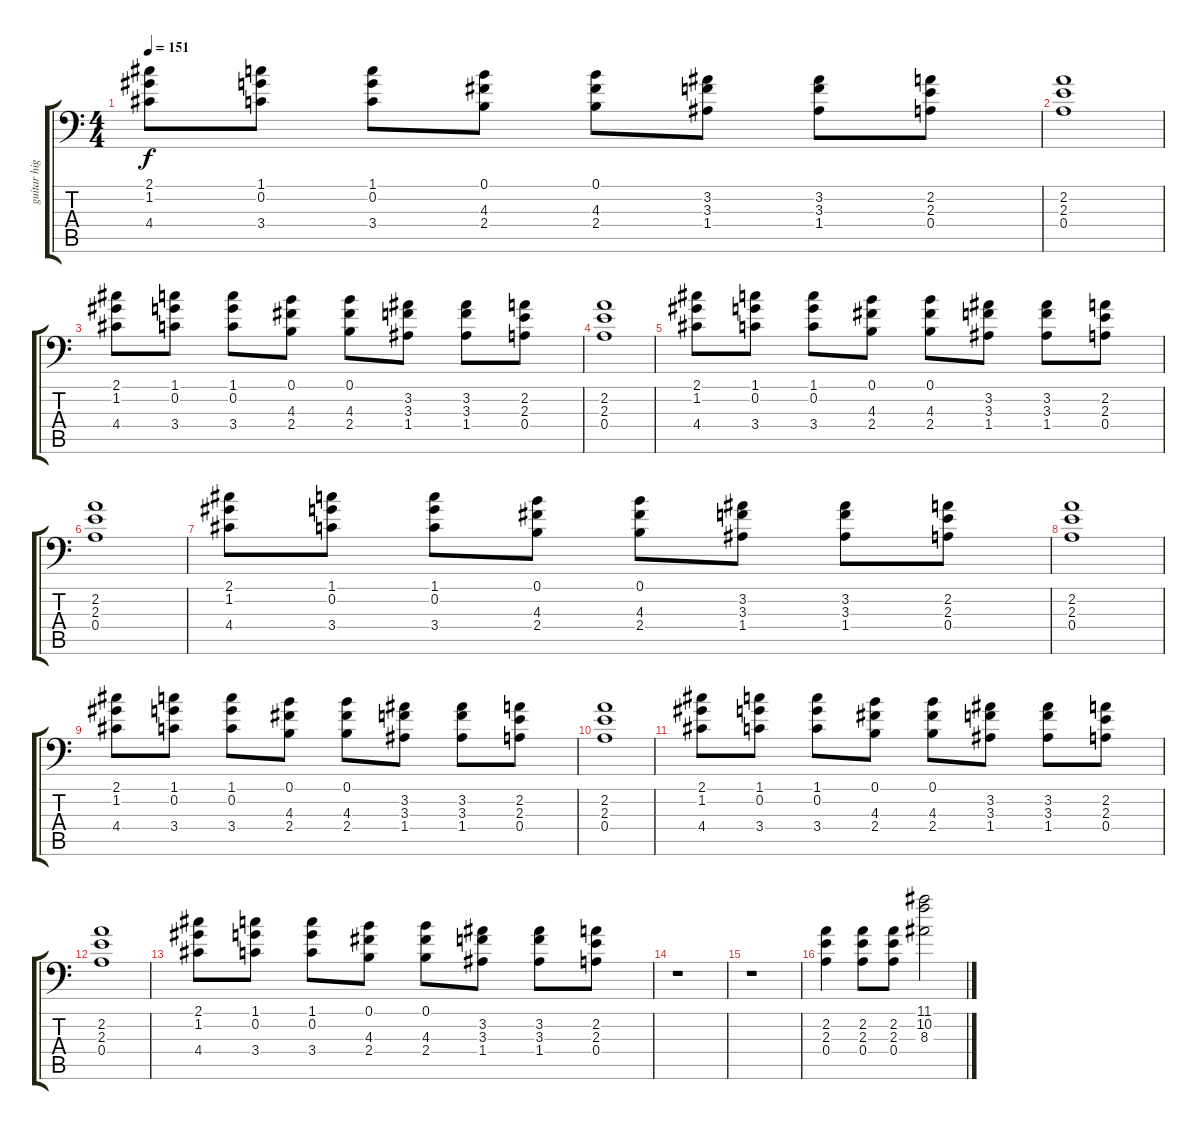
\track ("guitar high" "guitar hig") {instrument overdrivenguitar}
\staff {score tabs}
\tuning (B3 G3 D3 A2 E2 A1) {hide}
\ts (4 4)
\tempo 151
\clef f4
\ks c
(2.1 1.2 4.4).8{dy f} (1.1 0.2 3.4).8 (1.1 0.2 3.4).8 (0.1 4.3 2.4).8 (0.1 4.3 2.4).8 (3.2 3.3 1.4).8 (3.2 3.3 1.4).8 (2.2 2.3 0.4).8 |
(2.2 2.3 0.4).1 |
(2.1 1.2 4.4).8 (1.1 0.2 3.4).8 (1.1 0.2 3.4).8 (0.1 4.3 2.4).8 (0.1 4.3 2.4).8 (3.2 3.3 1.4).8 (3.2 3.3 1.4).8 (2.2 2.3 0.4).8 |
(2.2 2.3 0.4).1 |
(2.1 1.2 4.4).8 (1.1 0.2 3.4).8 (1.1 0.2 3.4).8 (0.1 4.3 2.4).8 (0.1 4.3 2.4).8 (3.2 3.3 1.4).8 (3.2 3.3 1.4).8 (2.2 2.3 0.4).8 |
(2.2 2.3 0.4).1 |
(2.1 1.2 4.4).8 (1.1 0.2 3.4).8 (1.1 0.2 3.4).8 (0.1 4.3 2.4).8 (0.1 4.3 2.4).8 (3.2 3.3 1.4).8 (3.2 3.3 1.4).8 (2.2 2.3 0.4).8 |
(2.2 2.3 0.4).1 |
(2.1 1.2 4.4).8 (1.1 0.2 3.4).8 (1.1 0.2 3.4).8 (0.1 4.3 2.4).8 (0.1 4.3 2.4).8 (3.2 3.3 1.4).8 (3.2 3.3 1.4).8 (2.2 2.3 0.4).8 |
(2.2 2.3 0.4).1 |
(2.1 1.2 4.4).8 (1.1 0.2 3.4).8 (1.1 0.2 3.4).8 (0.1 4.3 2.4).8 (0.1 4.3 2.4).8 (3.2 3.3 1.4).8 (3.2 3.3 1.4).8 (2.2 2.3 0.4).8 |
(2.2 2.3 0.4).1 |
(2.1 1.2 4.4).8 (1.1 0.2 3.4).8 (1.1 0.2 3.4).8 (0.1 4.3 2.4).8 (0.1 4.3 2.4).8 (3.2 3.3 1.4).8 (3.2 3.3 1.4).8 (2.2 2.3 0.4).8 |
r.1 |
r.1 |
(2.2 2.3 0.4).4 (2.2 2.3 0.4).8 (2.2 2.3 0.4).8 (11.1{ss} 10.2{ss} 8.3{ss}).2
